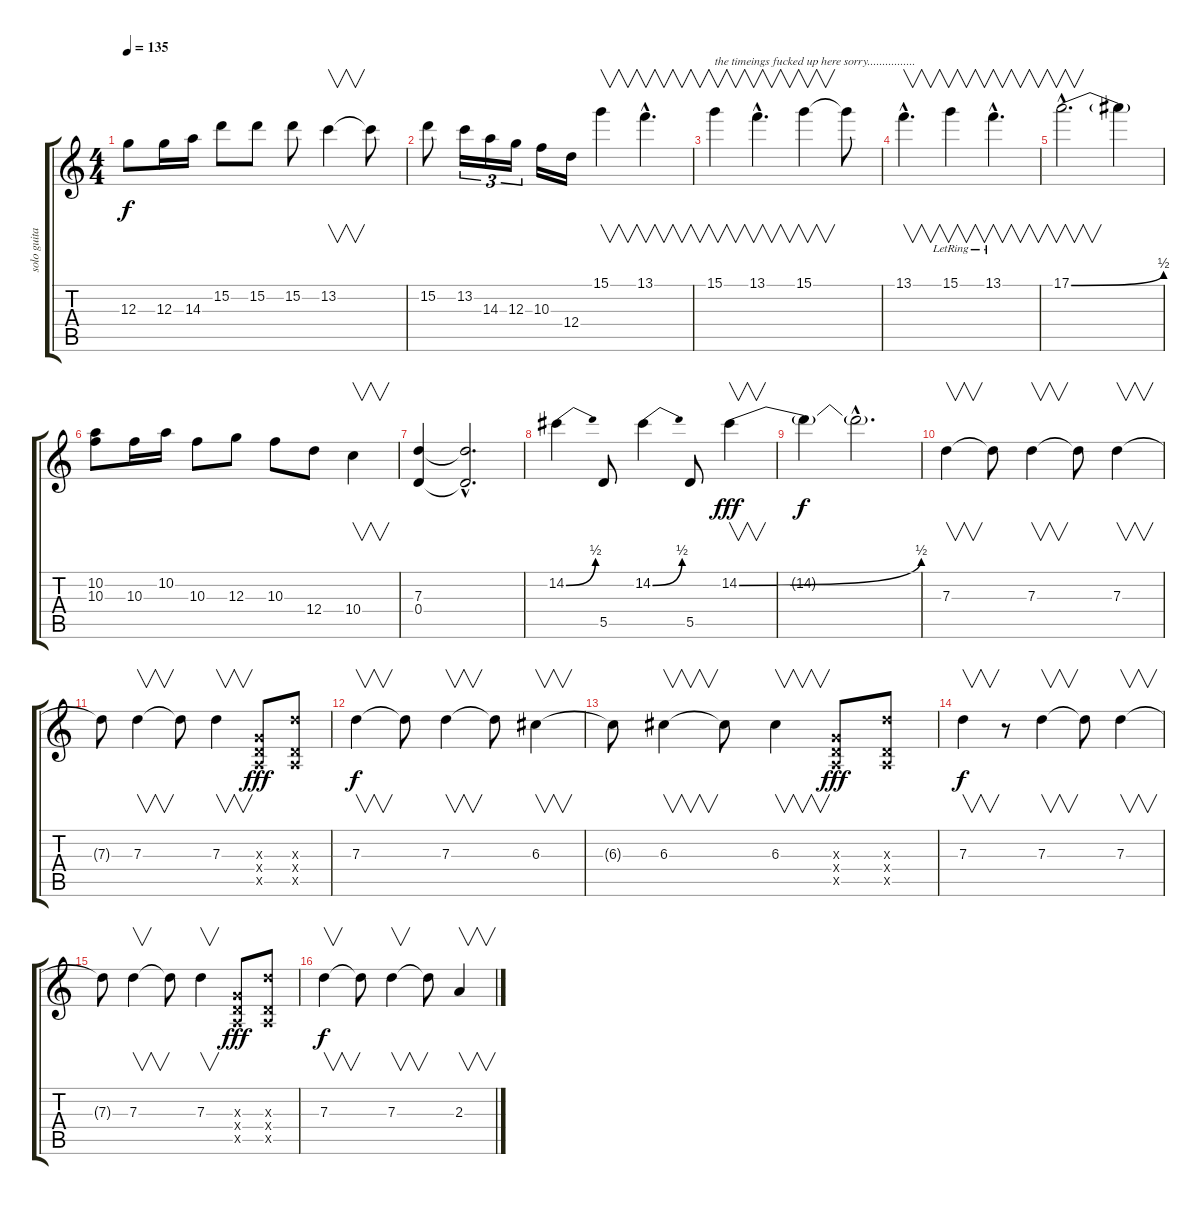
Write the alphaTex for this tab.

\track ("solo guitar" "solo guita") {instrument distortionguitar}
\staff {score tabs}
\tuning (E4 B3 G3 D3 A2 E2) {hide}
\ts (4 4)
\tempo 135
\clef g2
\ks c
12.3{t}.8{dy f} 12.3.16 14.3.16 15.2.8 15.2.8 15.2.8 13.2.4{v} 13.2{t}.8 |
15.2.8 13.2.16{tu (3 2)} 14.3.16{tu (3 2)} 12.3.16{tu (3 2)} 10.3.16 12.4.16 15.1.4{v} 13.1{hac}.4{v d} |
15.1.4{v txt "the timeings fucked up here sorry................"} 13.1{hac}.4{v d} 15.1.4{v} 15.1{t}.8 |
13.1{hac}.4{v d} 15.1{lr}.4{v} 13.1{hac lr}.4{v d} |
17.1{be (bend 0 0 60 2) hac}.2{v d} 17.1{t}.4 |
(10.2 10.3).8 10.3.16 10.2.16 10.3.8 12.3.8 10.3.8 12.4.8 10.4.4{v} |
(7.3 0.4).4 (7.3{hac t} 0.4{hac t}).2{d} |
14.2{be (bend 0 0 60 2)}.4 5.5.8 14.2{be (bend 0 0 60 2)}.4 5.5.8 14.2{be (bend 0 0 60 2)}.4{v dy fff} |
14.2{t}.4{dy f} 14.2{hac t}.2{d} |
7.3.4{v} 7.3{t}.8 7.3.4{v} 7.3{t}.8 7.3.4{v} |
7.3{t}.8 7.3.4{v} 7.3{t}.8 7.3.4{v} (0.3{x} 0.4{x} 0.5{x}).8{dy fff} (7.3{x} 0.4{x} 0.5{x}).8 |
7.3.4{v dy f} 7.3{t}.8 7.3.4{v} 7.3{t}.8 6.3.4{v} |
6.3{t}.8 6.3.4{v} 6.3{t}.8 6.3.4{v} (0.3{x} 0.4{x} 0.5{x}).8{dy fff} (7.3{x} 0.4{x} 0.5{x}).8 |
7.3.4{v dy f} r.8 7.3.4{v} 7.3{t}.8 7.3.4{v} |
7.3{t}.8 7.3.4{v} 7.3{t}.8 7.3.4{v} (0.3{x} 0.4{x} 0.5{x}).8{dy fff} (7.3{x} 0.4{x} 0.5{x}).8 |
7.3.4{v dy f} 7.3{t}.8 7.3.4{v} 7.3{t}.8 2.3.4{v}
